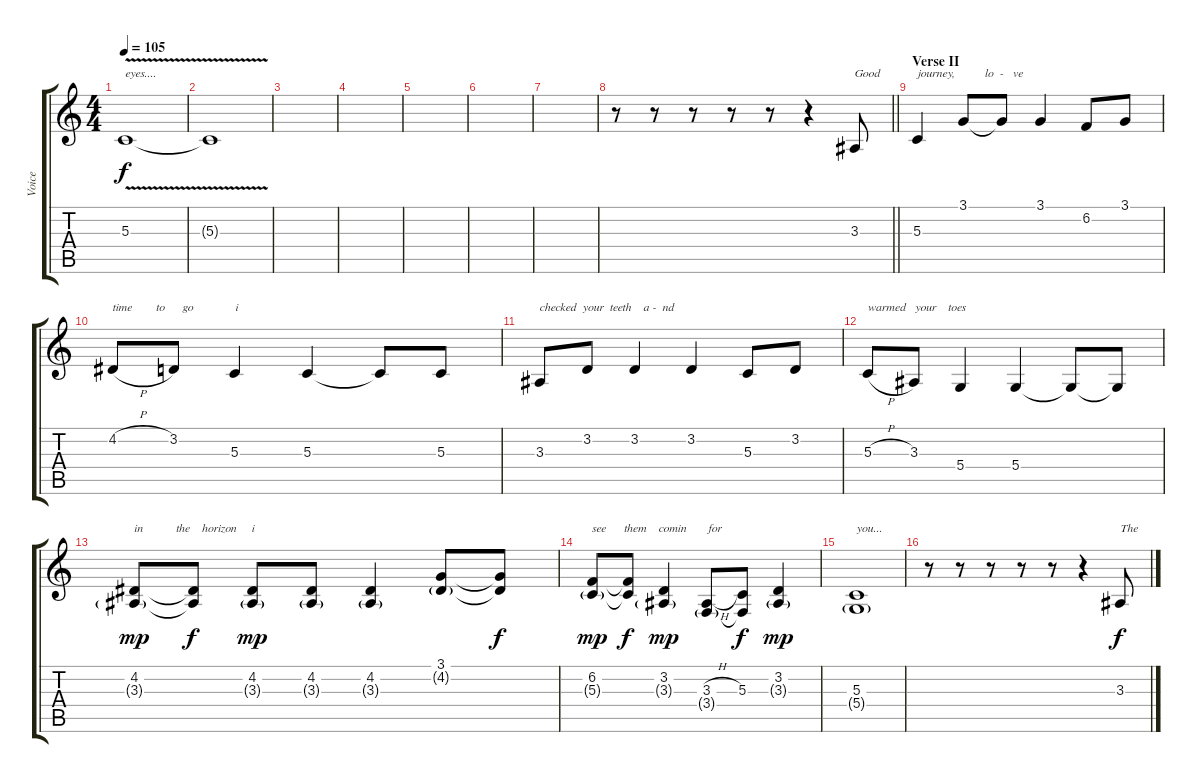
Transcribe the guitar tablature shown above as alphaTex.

\track ("Voice" "Voice") {instrument flute}
\staff {score tabs}
\tuning (E4 B3 G3 D3 A2 E2) {hide}
\ts (4 4)
\tempo 105
\clef g2
\ks c
5.3{v}.1{txt "eyes...." dy f volume 3} |
5.3{t}.1 |
|
|
|
|
|
\barLineRight lightlight
r.8{volume 13} r.8 r.8 r.8 r.8 r.4 3.3.8{txt "Good"} |
\section ("" "Verse II")
5.3.4{txt "journey,          lo  -   ve    "} 3.1.8 3.1{t}.8 3.1.4 6.2.8 3.1.8 |
4.2{h}.8{txt "time        to      go              i"} 3.2.8 5.3.4 5.3.4 5.3{t}.8 5.3.8 |
3.3.8{txt "checked  your  teeth    a -  nd"} 3.2.8 3.2.4 3.2.4 5.3.8 3.2.8 |
5.3{h}.8{txt "warmed   your    toes     "} 3.3.8 5.4.4 5.4.4 5.4{t}.8 5.4{t}.8 |
(4.2 3.3{g}).8{txt "in           the    horizon     i     " dy mp} (4.2{t} 3.3{t}).8{dy f} (4.2 3.3{g}).8{dy mp} (4.2 3.3{g}).8 (4.2 3.3{g}).4 (3.1 4.2{g}).8 (3.1{t} 4.2{t}).8{dy f} |
(6.2 5.3{g}).8{txt "see      them    comin       for " dy mp} (6.2{t} 5.3{t}).8{dy f} (3.2 3.3{g}).4{dy mp} (3.3{h} 3.4{g}).8 (5.3 3.4{t}).8{dy f} (3.2 3.3{g}).4{dy mp} |
(5.3 5.4{g}).1{txt "you..."} |
r.8 r.8 r.8 r.8 r.8 r.4 3.3.8{txt "The" dy f}
